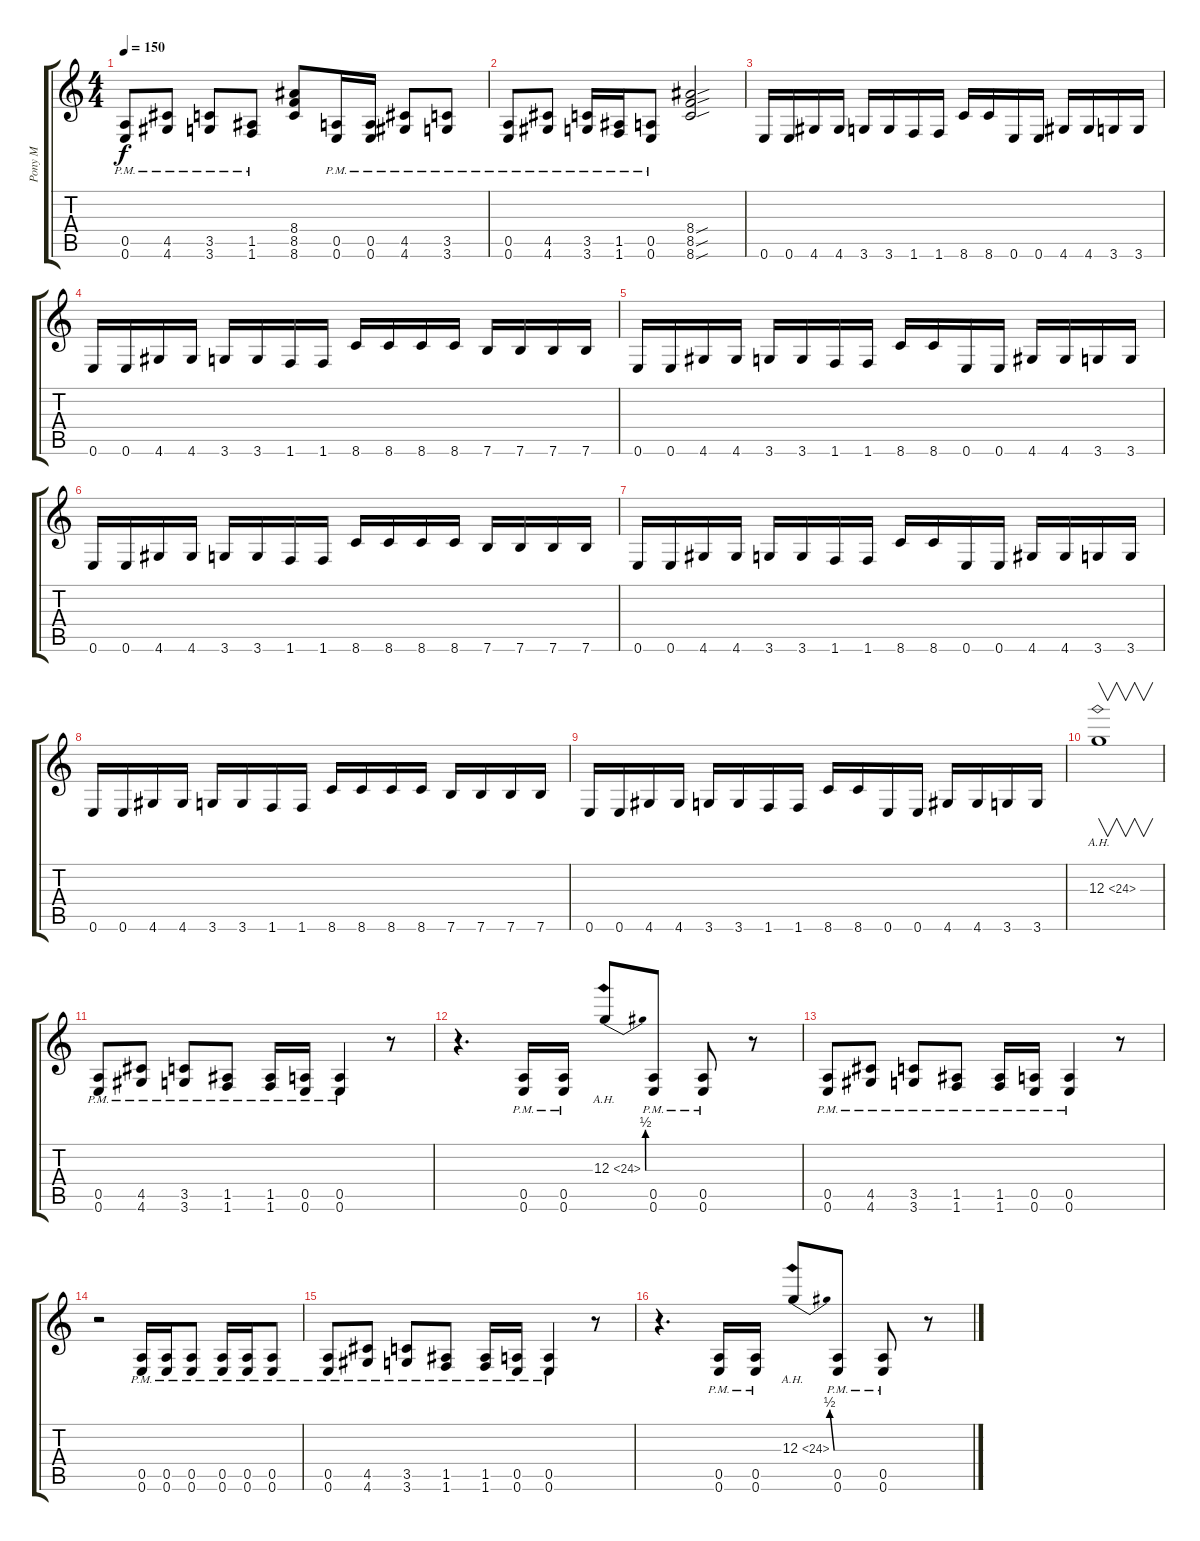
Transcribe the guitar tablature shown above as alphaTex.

\track ("Pony M" "Pony M") {instrument overdrivenguitar}
\staff {score tabs}
\tuning (E4 B3 G3 D3 A2 E2) {hide}
\ts (4 4)
\tempo 150
\clef g2
\ks c
(0.5{pm} 0.6{pm}).8{dy f} (4.5{pm} 4.6{pm}).8 (3.5{pm} 3.6{pm}).8 (1.5{pm} 1.6{pm}).8 (8.4 8.5 8.6).8 (0.5{pm} 0.6{pm}).16 (0.5{pm} 0.6{pm}).16 (4.5{pm} 4.6{pm}).8 (3.5{pm} 3.6{pm}).8 |
(0.5{pm} 0.6{pm}).8 (4.5{pm} 4.6{pm}).8 (3.5{pm} 3.6{pm}).16 (1.5{pm} 1.6{pm}).16 (0.5{pm} 0.6{pm}).8 (8.4{sou} 8.5{sou} 8.6{sou}).2 |
0.6.16{volume 8 balance 8} 0.6.16 4.6.16 4.6.16 3.6.16 3.6.16 1.6.16 1.6.16 8.6.16 8.6.16 0.6.16 0.6.16 4.6.16 4.6.16 3.6.16 3.6.16 |
0.6.16 0.6.16 4.6.16 4.6.16 3.6.16 3.6.16 1.6.16 1.6.16 8.6.16 8.6.16 8.6.16 8.6.16 7.6.16 7.6.16 7.6.16 7.6.16 |
0.6.16 0.6.16 4.6.16 4.6.16 3.6.16 3.6.16 1.6.16 1.6.16 8.6.16 8.6.16 0.6.16 0.6.16 4.6.16 4.6.16 3.6.16 3.6.16 |
0.6.16 0.6.16 4.6.16 4.6.16 3.6.16 3.6.16 1.6.16 1.6.16 8.6.16 8.6.16 8.6.16 8.6.16 7.6.16 7.6.16 7.6.16 7.6.16 |
0.6.16 0.6.16 4.6.16 4.6.16 3.6.16 3.6.16 1.6.16 1.6.16 8.6.16 8.6.16 0.6.16 0.6.16 4.6.16 4.6.16 3.6.16 3.6.16 |
0.6.16 0.6.16 4.6.16 4.6.16 3.6.16 3.6.16 1.6.16 1.6.16 8.6.16 8.6.16 8.6.16 8.6.16 7.6.16 7.6.16 7.6.16 7.6.16 |
0.6.16 0.6.16 4.6.16 4.6.16 3.6.16 3.6.16 1.6.16 1.6.16 8.6.16 8.6.16 0.6.16 0.6.16 4.6.16 4.6.16 3.6.16 3.6.16 |
12.3{ah 12}.1{v} |
(0.5{pm} 0.6{pm}).8{volume 13 balance 0} (4.5{pm} 4.6{pm}).8 (3.5{pm} 3.6{pm}).8 (1.5{pm} 1.6{pm}).8 (1.5{pm} 1.6{pm}).16 (0.5{pm} 0.6{pm}).16 (0.5{pm} 0.6{pm}).4 r.8 |
r.4{d} (0.5 0.6{pm}).16 (0.5 0.6{pm}).16 12.3{be (bend 0 0 60 2) ah 12}.8 (0.5 0.6{pm}).8 (0.5 0.6{pm}).8 r.8 |
(0.5{pm} 0.6{pm}).8 (4.5{pm} 4.6{pm}).8 (3.5{pm} 3.6{pm}).8 (1.5{pm} 1.6{pm}).8 (1.5{pm} 1.6{pm}).16 (0.5{pm} 0.6{pm}).16 (0.5{pm} 0.6{pm}).4 r.8 |
r.2 (0.5 0.6{pm}).16 (0.5 0.6{pm}).16 (0.5 0.6{pm}).8 (0.5 0.6{pm}).16 (0.5 0.6{pm}).16 (0.5 0.6{pm}).8 |
(0.5{pm} 0.6{pm}).8 (4.5{pm} 4.6{pm}).8 (3.5{pm} 3.6{pm}).8 (1.5{pm} 1.6{pm}).8 (1.5{pm} 1.6{pm}).16 (0.5{pm} 0.6{pm}).16 (0.5{pm} 0.6{pm}).4 r.8 |
r.4{d} (0.5 0.6{pm}).16 (0.5 0.6{pm}).16 12.3{be (bend 0 0 60 2) ah 12}.8 (0.5 0.6{pm}).8 (0.5 0.6{pm}).8 r.8
